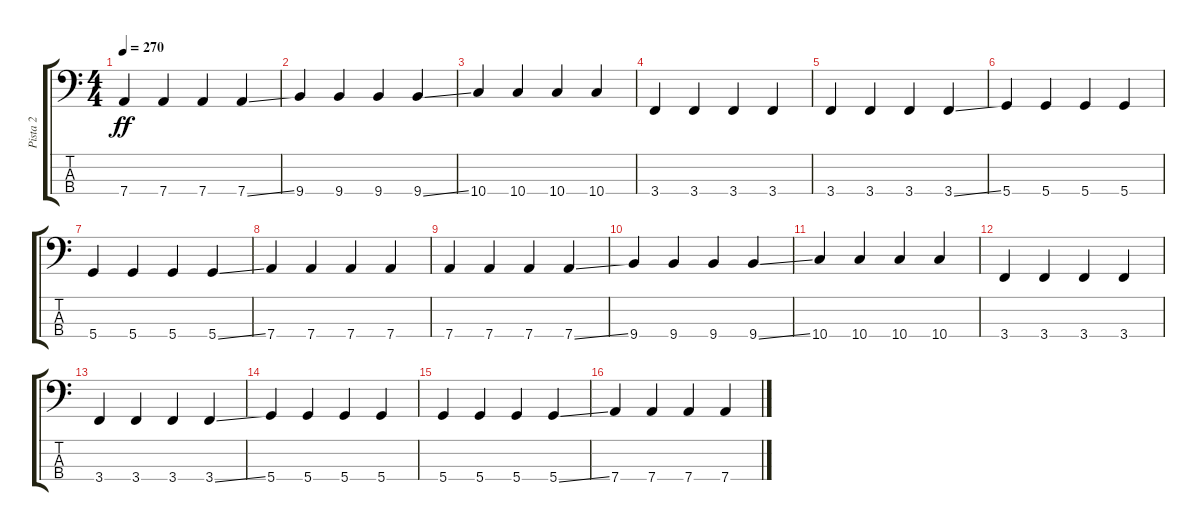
\track ("Pista 2" "Pista 2") {instrument electricbassfinger}
\staff {score tabs}
\tuning (F2 C2 G1 D1) {hide}
\ts (4 4)
\tempo 270
\clef f4
\ks c
7.4.4{dy ff} 7.4.4 7.4.4 7.4{ss}.4 |
9.4.4 9.4.4 9.4.4 9.4{ss}.4 |
10.4.4 10.4.4 10.4.4 10.4.4 |
3.4.4 3.4.4 3.4.4 3.4.4 |
3.4.4 3.4.4 3.4.4 3.4{ss}.4 |
5.4.4 5.4.4 5.4.4 5.4.4 |
5.4.4 5.4.4 5.4.4 5.4{ss}.4 |
7.4.4 7.4.4 7.4.4 7.4.4 |
7.4.4 7.4.4 7.4.4 7.4{ss}.4 |
9.4.4 9.4.4 9.4.4 9.4{ss}.4 |
10.4.4 10.4.4 10.4.4 10.4.4 |
3.4.4 3.4.4 3.4.4 3.4.4 |
3.4.4 3.4.4 3.4.4 3.4{ss}.4 |
5.4.4 5.4.4 5.4.4 5.4.4 |
5.4.4 5.4.4 5.4.4 5.4{ss}.4 |
7.4.4 7.4.4 7.4.4 7.4.4
